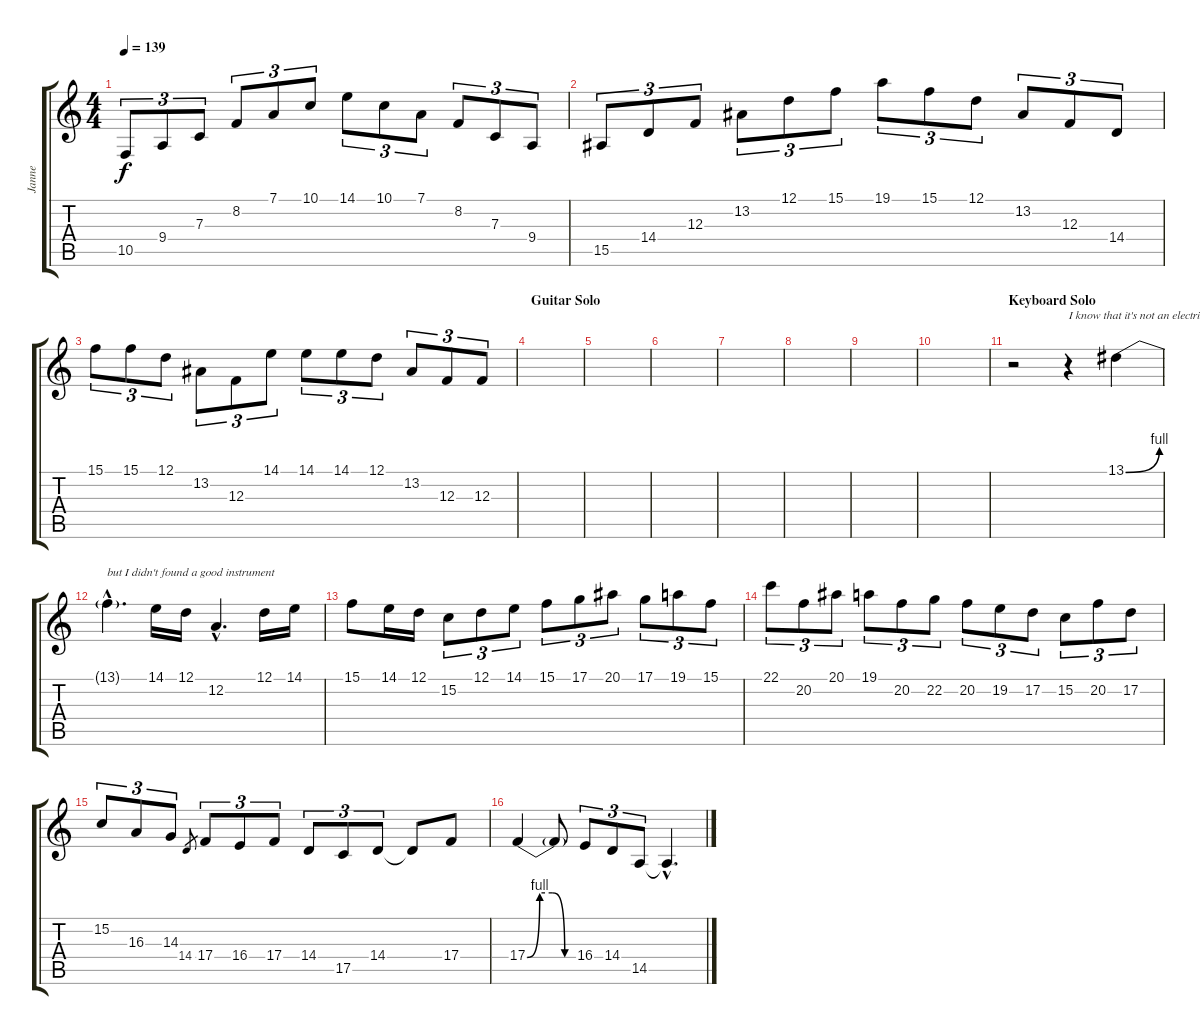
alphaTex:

\track ("Janne" "Janne") {instrument lead1square}
\staff {score tabs}
\tuning (D4 A3 F3 C3 G2 D2) {hide}
\ts (4 4)
\tempo 139
\clef g2
\ks c
10.5.8{tu (3 2) dy f instrument lead1square} 9.4.8{tu (3 2)} 7.3.8{tu (3 2)} 8.2.8{tu (3 2)} 7.1.8{tu (3 2)} 10.1.8{tu (3 2)} 14.1.8{tu (3 2)} 10.1.8{tu (3 2)} 7.1.8{tu (3 2)} 8.2.8{tu (3 2)} 7.3.8{tu (3 2)} 9.4.8{tu (3 2)} |
15.5.8{tu (3 2) instrument lead1square} 14.4.8{tu (3 2)} 12.3.8{tu (3 2)} 13.2.8{tu (3 2)} 12.1.8{tu (3 2)} 15.1.8{tu (3 2)} 19.1.8{tu (3 2)} 15.1.8{tu (3 2)} 12.1.8{tu (3 2)} 13.2.8{tu (3 2)} 12.3.8{tu (3 2)} 14.4.8{tu (3 2)} |
15.1.8{tu (3 2) instrument lead1square} 15.1.8{tu (3 2)} 12.1.8{tu (3 2)} 13.2.8{tu (3 2)} 12.3.8{tu (3 2)} 14.1.8{tu (3 2)} 14.1.8{tu (3 2)} 14.1.8{tu (3 2)} 12.1.8{tu (3 2)} 13.2.8{tu (3 2)} 12.3.8{tu (3 2)} 12.3.8{tu (3 2)} |
\section ("" "Guitar Solo")
|
|
|
|
|
|
|
\section ("" "Keyboard Solo")
r.2 r.4{txt "I know that it's not an electric guitar"} 13.1{be (bend 0 0 60 4)}.4{balance 16 instrument lead1square} |
13.1{hac t}.4{d txt "but I didn't found a good instrument" instrument lead1square} 14.1.16 12.1.16 12.2{hac}.4{d} 12.1.16 14.1.16 |
15.1.8{instrument lead1square} 14.1.16 12.1.16 15.2.8{tu (3 2)} 12.1.8{tu (3 2)} 14.1.8{tu (3 2)} 15.1.8{tu (3 2)} 17.1.8{tu (3 2)} 20.1.8{tu (3 2)} 17.1.8{tu (3 2)} 19.1.8{tu (3 2)} 15.1.8{tu (3 2)} |
22.1.8{tu (3 2) instrument lead1square} 20.2.8{tu (3 2)} 20.1.8{tu (3 2)} 19.1.8{tu (3 2)} 20.2.8{tu (3 2)} 22.2.8{tu (3 2)} 20.2.8{tu (3 2)} 19.2.8{tu (3 2)} 17.2.8{tu (3 2)} 15.2.8{tu (3 2)} 20.2.8{tu (3 2)} 17.2.8{tu (3 2)} |
15.2.8{tu (3 2) instrument lead1square} 16.3.8{tu (3 2)} 14.3.8{tu (3 2)} 14.4.8{gr} 17.4.8{tu (3 2)} 16.4.8{tu (3 2)} 17.4.8{tu (3 2)} 14.4.8{tu (3 2)} 17.5.8{tu (3 2)} 14.4.8{tu (3 2)} 14.4{t}.8 17.4.8 |
17.4{be (custom 0 0 15 4 30 4 45 0 60 0)}.4{instrument lead1square} 17.4{t}.8 16.4.8{tu (3 2)} 14.4.8{tu (3 2)} 14.5.8{tu (3 2)} 14.5{hac t}.4{d}
